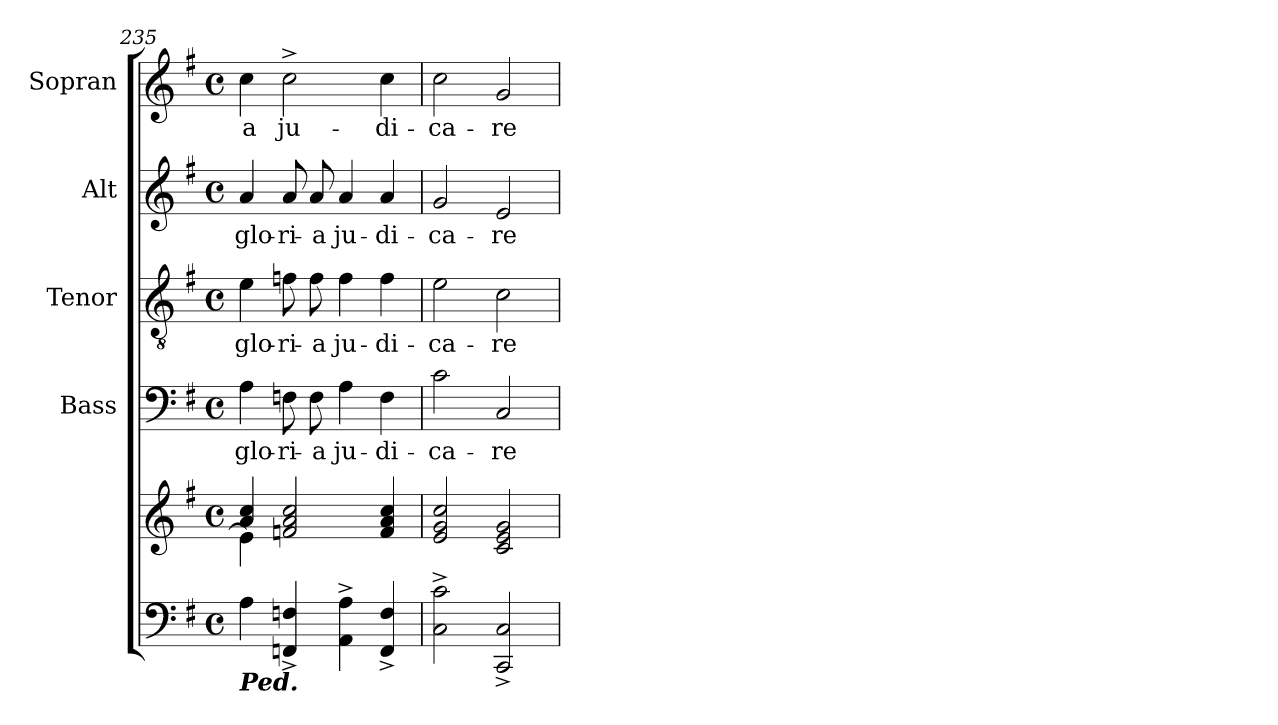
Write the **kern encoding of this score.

**kern	**kern	**kern	**text	**kern	**text	**kern	**text	**kern	**text
*part5	*part5	*part4	*part4	*part3	*part3	*part2	*part2	*part1	*part1
*staff6	*staff5	*staff4	*staff4	*staff3	*staff3	*staff2	*staff2	*staff1	*staff1
*	*	*I"Bass	*	*I"Tenor	*	*I"Alt	*	*I"Sopran	*
*	*	*I'B.	*	*I'T.	*	*I'A.	*	*I'S.	*
*clefF4	*clefG2	*clefF4	*	*clefGv2	*	*clefG2	*	*clefG2	*
*k[f#]	*k[f#]	*k[f#]	*	*k[f#]	*	*k[f#]	*	*k[f#]	*
*G:	*G:	*G:	*	*G:	*	*G:	*	*G:	*
*M4/4	*M4/4	*M4/4	*	*M4/4	*	*M4/4	*	*M4/4	*
*met(c)	*met(c)	*met(c)	*	*met(c)	*	*met(c)	*	*met(c)	*
=235	=235	=235	=235	=235	=235	=235	=235	=235	=235
*	*^	*	*	*	*	*	*	*	*
!LO:TX:b:Bi:t=Ped.	!	!	!	!	!	!	!	!	!	!
!	!	!	!	!LO:LY:b	!	!LO:LY:b	!	!LO:LY:b	!	!LO:LY:b
4A\	4a/ 4cc/	4e\]	4A\	glo-	4e\	glo-	4a/	glo-	4cc\	-a
!	!	!	!	!LO:LY:b	!	!LO:LY:b	!	!LO:LY:b	!	!LO:LY:b
4FFn/^< 4Fn/^<	2fn/ 2a/ 2cc/	2.ryy	8Fn\	-ri-	8fn\	-ri-	8a/	-ri-	2cc^>\	ju-
!	!	!	!	!LO:LY:b	!	!LO:LY:b	!	!LO:LY:b	!	!
.	.	.	8F\	-a	8f\	-a	8a/	-a	.	.
!	!	!	!	!LO:LY:b	!	!LO:LY:b	!	!LO:LY:b	!	!
4AA\^> 4A\^>	.	.	4A\	ju-	4f\	ju-	4a/	ju-	.	.
!	!	!	!	!LO:LY:b	!	!LO:LY:b	!	!LO:LY:b	!	!LO:LY:b
4FF/^< 4F/^<	4f/ 4a/ 4cc/	.	4F\	-di-	4f\	-di-	4a/	-di-	4cc\	-di-
*	*v	*v	*	*	*	*	*	*	*	*
=236	=236	=236	=236	=236	=236	=236	=236	=236	=236
!	!	!	!LO:LY:b	!	!LO:LY:b	!	!LO:LY:b	!	!LO:LY:b
2C\^> 2c\^>	2e/ 2g/ 2cc/	2c\	-ca-	2e\	-ca-	2g/	-ca-	2cc\	-ca-
!	!	!	!LO:LY:b	!	!LO:LY:b	!	!LO:LY:b	!	!LO:LY:b
2CC/^< 2C/^<	2c/ 2e/ 2g/	2C/	-re	2c\	-re	2e/	-re	2g/	-re
=	=	=	=	=	=	=	=	=	=
*-	*-	*-	*-	*-	*-	*-	*-	*-	*-
